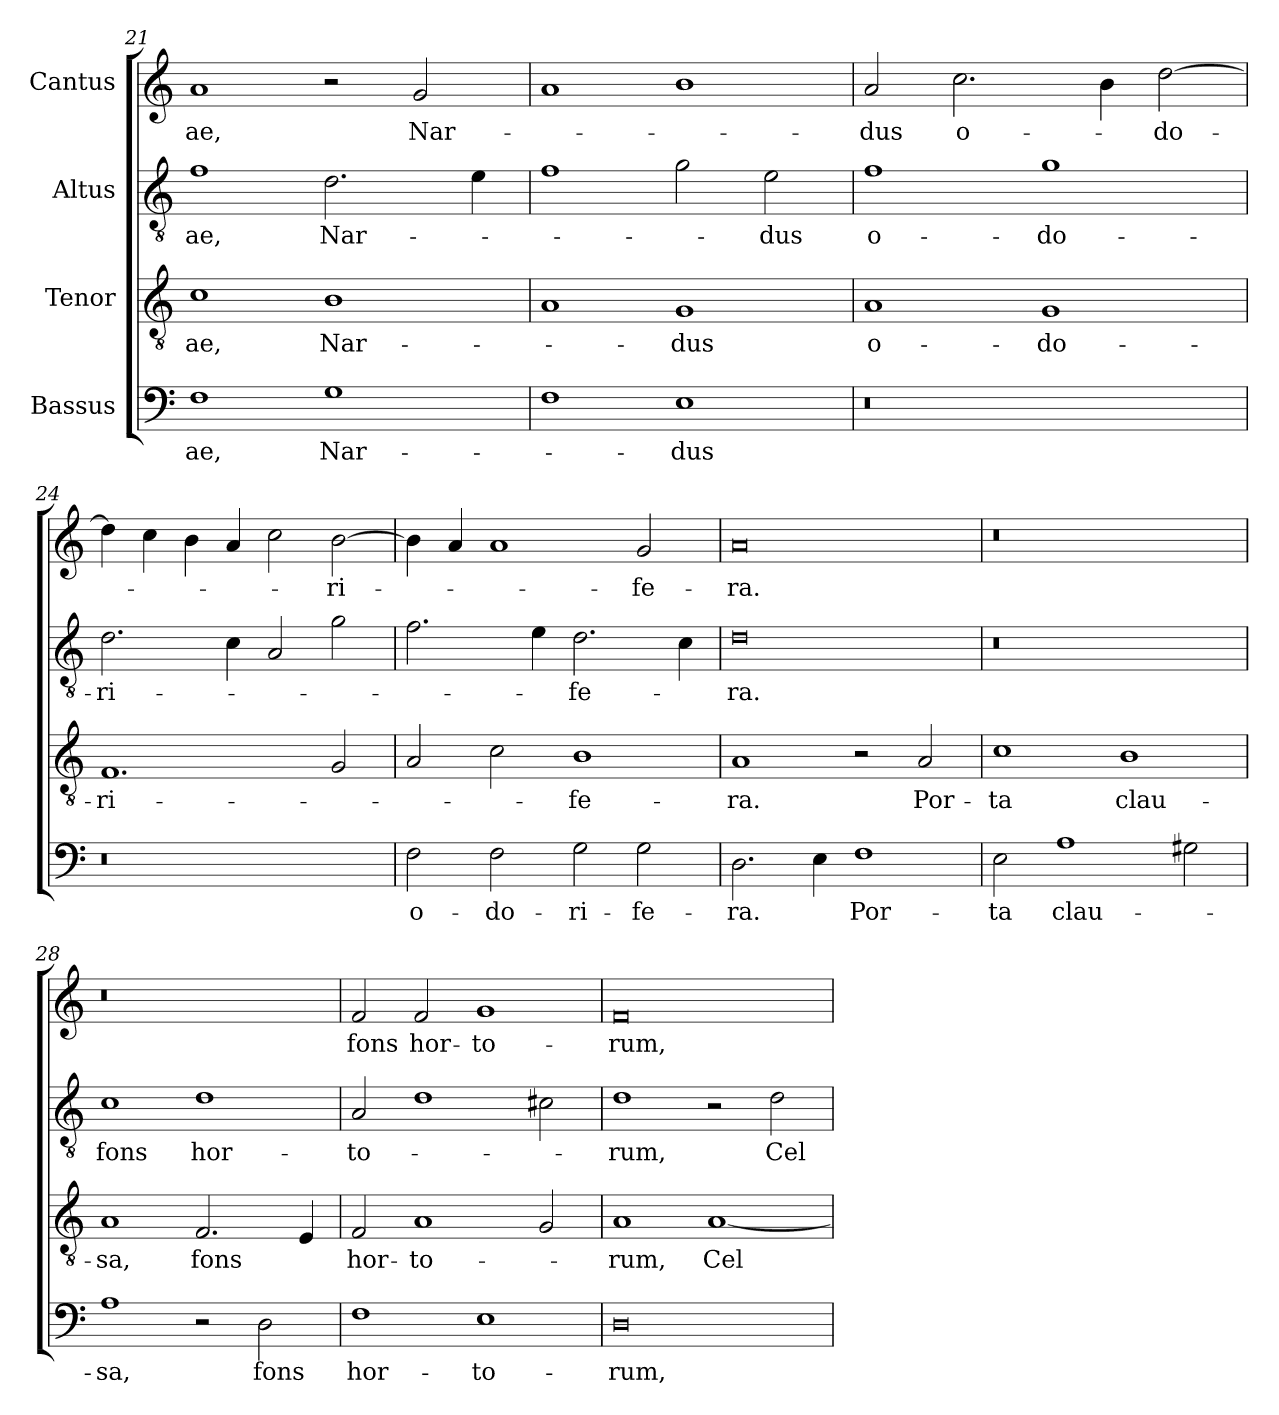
**kern	**text	**kern	**text	**kern	**text	**kern	**text
*part4	*part4	*part3	*part3	*part2	*part2	*part1	*part1
*staff4	*staff4	*staff3	*staff3	*staff2	*staff2	*staff1	*staff1
*I"Bassus	*	*I"Tenor	*	*I"Altus	*	*I"Cantus	*
*clefF4	*	*clefGv2	*	*clefGv2	*	*clefG2	*
*k[]	*	*k[]	*	*k[]	*	*k[]	*
*C:	*	*C:	*	*C:	*	*C:	*
=21	=21	=21	=21	=21	=21	=21	=21
1F\	-ae,	1c\	-ae,	1f\	-ae,	1a/	-ae,
1G\	Nar-	1B\	Nar-	2.d\	Nar-	2r	.
.	.	.	.	.	.	2g/	Nar-
.	.	.	.	4e\	.	.	.
=22	=22	=22	=22	=22	=22	=22	=22
1F\	.	1A/	.	1f\	.	1a/	.
1E\	-dus	1G/	-dus	2g\	.	1b\	.
.	.	.	.	2e\	-dus	.	.
!!LO:PB:g=z
=23	=23	=23	=23	=23	=23	=23	=23
0r	.	1A/	o-	1f\	o-	2a/	-dus
.	.	.	.	.	.	2.cc\	o-
.	.	1G/	-do-	1g\	-do-	.	.
.	.	.	.	.	.	4b\	.
.	.	.	.	.	.	[2dd\	-do-
=24	=24	=24	=24	=24	=24	=24	=24
0r	.	1.F/	-ri-	2.d\	-ri-	4dd\]	.
.	.	.	.	.	.	4cc\	.
.	.	.	.	.	.	4b\	.
.	.	.	.	4c\	.	4a/	.
.	.	.	.	2A/	.	2cc\	.
.	.	2G/	.	2g\	.	[2b\	-ri-
=25	=25	=25	=25	=25	=25	=25	=25
2F\	o-	2A/	.	2.f\	.	4b\]	.
.	.	.	.	.	.	4a/	.
2F\	-do-	2c\	.	.	.	1a/	.
.	.	.	.	4e\	.	.	.
2G\	-ri-	1B\	-fe-	2.d\	-fe-	.	.
2G\	-fe-	.	.	.	.	2g/	-fe-
.	.	.	.	4c\	.	.	.
=26	=26	=26	=26	=26	=26	=26	=26
2.D\	-ra.	1A/	-ra.	0d\	-ra.	0a/	-ra.
4E\	.	.	.	.	.	.	.
1F\	Por-	2r	.	.	.	.	.
.	.	2A/	Por-	.	.	.	.
=27	=27	=27	=27	=27	=27	=27	=27
2E\	-ta	1c\	-ta	0r	.	0r	.
1A\	clau-	.	.	.	.	.	.
.	.	1B\	clau-	.	.	.	.
2G#X\	.	.	.	.	.	.	.
=28	=28	=28	=28	=28	=28	=28	=28
1A\	-sa,	1A/	-sa,	1c\	fons	0r	.
2r	.	2.F/	fons	1d\	hor-	.	.
2D\	fons	.	.	.	.	.	.
.	.	4E/	.	.	.	.	.
!!LO:LB:g=z
=29	=29	=29	=29	=29	=29	=29	=29
1F\	hor-	2F/	hor-	2A/	-to-	2f/	fons
.	.	1A/	-to-	1d\	.	2f/	hor-
1E\	-to-	.	.	.	.	1g/	-to-
.	.	2G/	.	2c#X\	.	.	.
=30	=30	=30	=30	=30	=30	=30	=30
0D\	-rum,	1A/	-rum,	1d\	-rum,	0f/	-rum,
.	.	[1A/	Cel-	2r	.	.	.
.	.	.	.	2d\	Cel-	.	.
=	=	=	=	=	=	=	=
*-	*-	*-	*-	*-	*-	*-	*-
